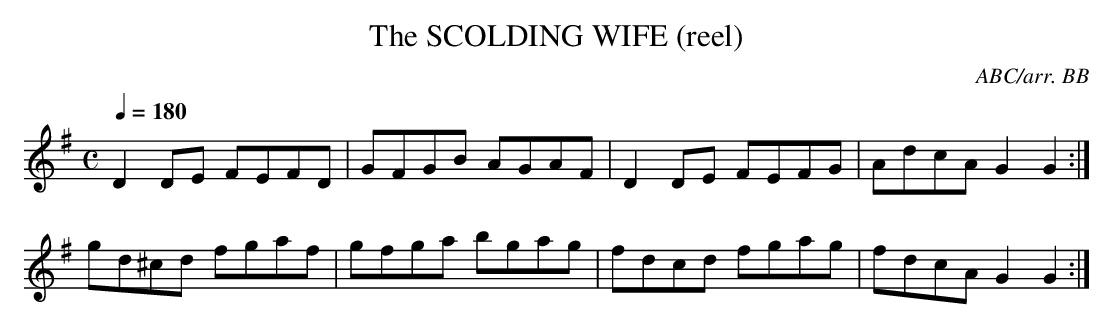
X:1
T:SCOLDING WIFE (reel), The
C:ABC/arr. BB
Y:"quick"
Q:1/4=180 %% mp3 repeated
L:1/8
M:C
K:G
D2DE FEFD|GFGB AGAF|D2DE FEFG|AdcA G2G2 :|
gd^cd fgaf|gfga bgag|fdcd fgag|fdcA G2G2 :|
